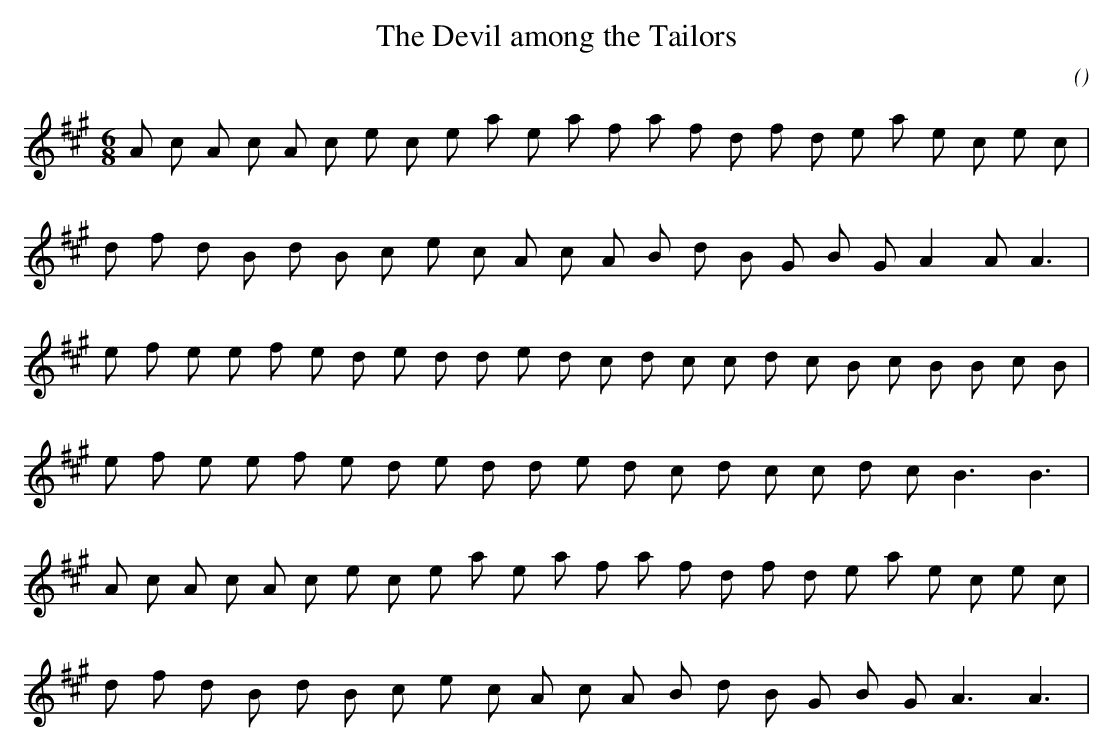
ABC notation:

X:1
T: The Devil among the Tailors
C:
O:
M:6/8
K:A
K:A
M:6/8
L:1/16
A2 c2 A2 c2 A2 c2 e2 c2 e2 a2 e2 a2 f2 a2 f2 d2 f2 d2 e2 a2 e2 c2 e2 c2 |
d2 f2 d2 B2 d2 B2 c2 e2 c2 A2 c2 A2 B2 d2 B2 G2 B2 G2 A4 A2 A6 |
e2 f2 e2 e2 f2 e2 d2 e2 d2 d2 e2 d2 c2 d2 c2 c2 d2 c2 B2 c2 B2 B2 c2 B2 |
e2 f2 e2 e2 f2 e2 d2 e2 d2 d2 e2 d2 c2 d2 c2 c2 d2 c2 B6B6 |
A2 c2 A2 c2 A2 c2 e2 c2 e2 a2 e2 a2 f2 a2 f2 d2 f2 d2 e2 a2 e2 c2 e2 c2 |
d2 f2 d2 B2 d2 B2 c2 e2 c2 A2 c2 A2 B2 d2 B2 G2 B2 G2 A6 A6 |
